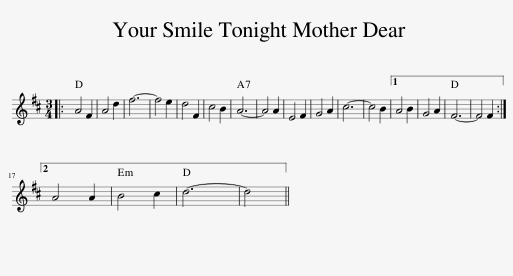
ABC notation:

X:1
L:1/8
M:3/4
I:linebreak $
K:D
V:1 treble
V:1
|: A4 F2 | A4 d2 | f6- | f4 e2 | d4 F2 | %5
 c4 B2 | A6- | A4 A2 | E4 F2 | G4 A2 | %10
 c6- | c4 B2 |1 A4 B2 | G4 A2 | F6- | %15
 F4 F2 :|2$ A4 A2 | B4 c2 | d6- | d4 || %20
